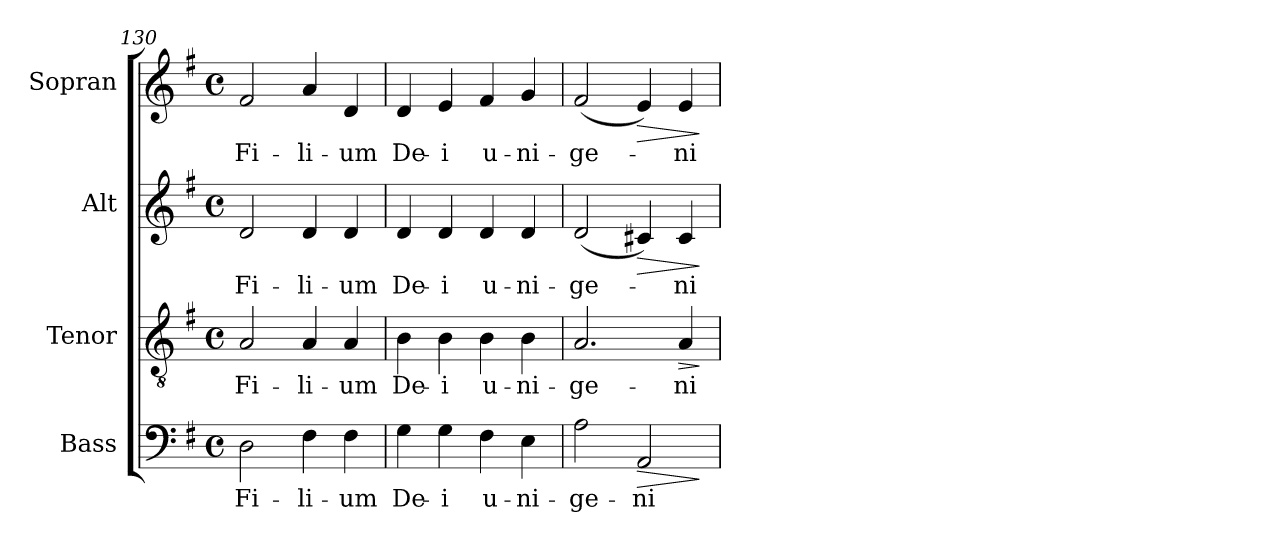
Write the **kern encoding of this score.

**kern	**text	**dynam	**kern	**text	**dynam	**kern	**text	**dynam	**kern	**text	**dynam
*part4	*part4	*part4	*part3	*part3	*part3	*part2	*part2	*part2	*part1	*part1	*part1
*staff4	*staff4	*staff4	*staff3	*staff3	*staff3	*staff2	*staff2	*staff2	*staff1	*staff1	*staff1
*I"Bass	*	*	*I"Tenor	*	*	*I"Alt	*	*	*I"Sopran	*	*
*I'B.	*	*	*I'T.	*	*	*I'A.	*	*	*I'S.	*	*
*clefF4	*	*	*clefGv2	*	*	*clefG2	*	*	*clefG2	*	*
*k[f#]	*	*	*k[f#]	*	*	*k[f#]	*	*	*k[f#]	*	*
*G:	*	*	*G:	*	*	*G:	*	*	*G:	*	*
*M4/4	*	*	*M4/4	*	*	*M4/4	*	*	*M4/4	*	*
*met(c)	*	*	*met(c)	*	*	*met(c)	*	*	*met(c)	*	*
=130	=130	=130	=130	=130	=130	=130	=130	=130	=130	=130	=130
!	!LO:LY:b	!	!	!LO:LY:b	!	!	!LO:LY:b	!	!	!LO:LY:b	!
2D\	Fi-	.	2A/	Fi-	.	2d/	Fi-	.	2f#/	Fi-	.
!	!LO:LY:b	!	!	!LO:LY:b	!	!	!LO:LY:b	!	!	!LO:LY:b	!
4F#\	-li-	.	4A/	-li-	.	4d/	-li-	.	4a/	-li-	.
!	!LO:LY:b	!	!	!LO:LY:b	!	!	!LO:LY:b	!	!	!LO:LY:b	!
4F#\	-um	.	4A/	-um	.	4d/	-um	.	4d/	-um	.
=131	=131	=131	=131	=131	=131	=131	=131	=131	=131	=131	=131
!	!LO:LY:b	!	!	!LO:LY:b	!	!	!LO:LY:b	!	!	!LO:LY:b	!
4G\	De-	.	4B\	De-	.	4d/	De-	.	4d/	De-	.
!	!LO:LY:b	!	!	!LO:LY:b	!	!	!LO:LY:b	!	!	!LO:LY:b	!
4G\	-i	.	4B\	-i	.	4d/	-i	.	4e/	-i	.
!	!LO:LY:b	!	!	!LO:LY:b	!	!	!LO:LY:b	!	!	!LO:LY:b	!
4F#\	u-	.	4B\	u-	.	4d/	u-	.	4f#/	u-	.
!	!LO:LY:b	!	!	!LO:LY:b	!	!	!LO:LY:b	!	!	!LO:LY:b	!
4E\	-ni-	.	4B\	-ni-	.	4d/	-ni-	.	4g/	-ni-	.
=132	=132	=132	=132	=132	=132	=132	=132	=132	=132	=132	=132
!	!LO:LY:b	!	!	!LO:LY:b	!	!	!LO:LY:b	!	!	!LO:LY:b	!
2A\	-ge-	.	2.A/	-ge-	.	(<2d/	-ge-	.	(<2f#/	-ge-	.
!	!LO:LY:b	!LO:HP:b	!	!	!	!	!	!LO:HP:b	!	!	!LO:HP:b
2AA/	-ni-	>	.	.	.	4c#X/)	.	>	4e/)	.	>
!	!	!	!	!LO:LY:b	!LO:HP:b	!	!LO:LY:b	!	!	!LO:LY:b	!
.	.	.	4A/	-ni-	>	4c#/	-ni-	.	4e/	-ni-	.
.	.	]	.	.	]	.	.	]	.	.	]
=	=	=	=	=	=	=	=	=	=	=	=
*-	*-	*-	*-	*-	*-	*-	*-	*-	*-	*-	*-
